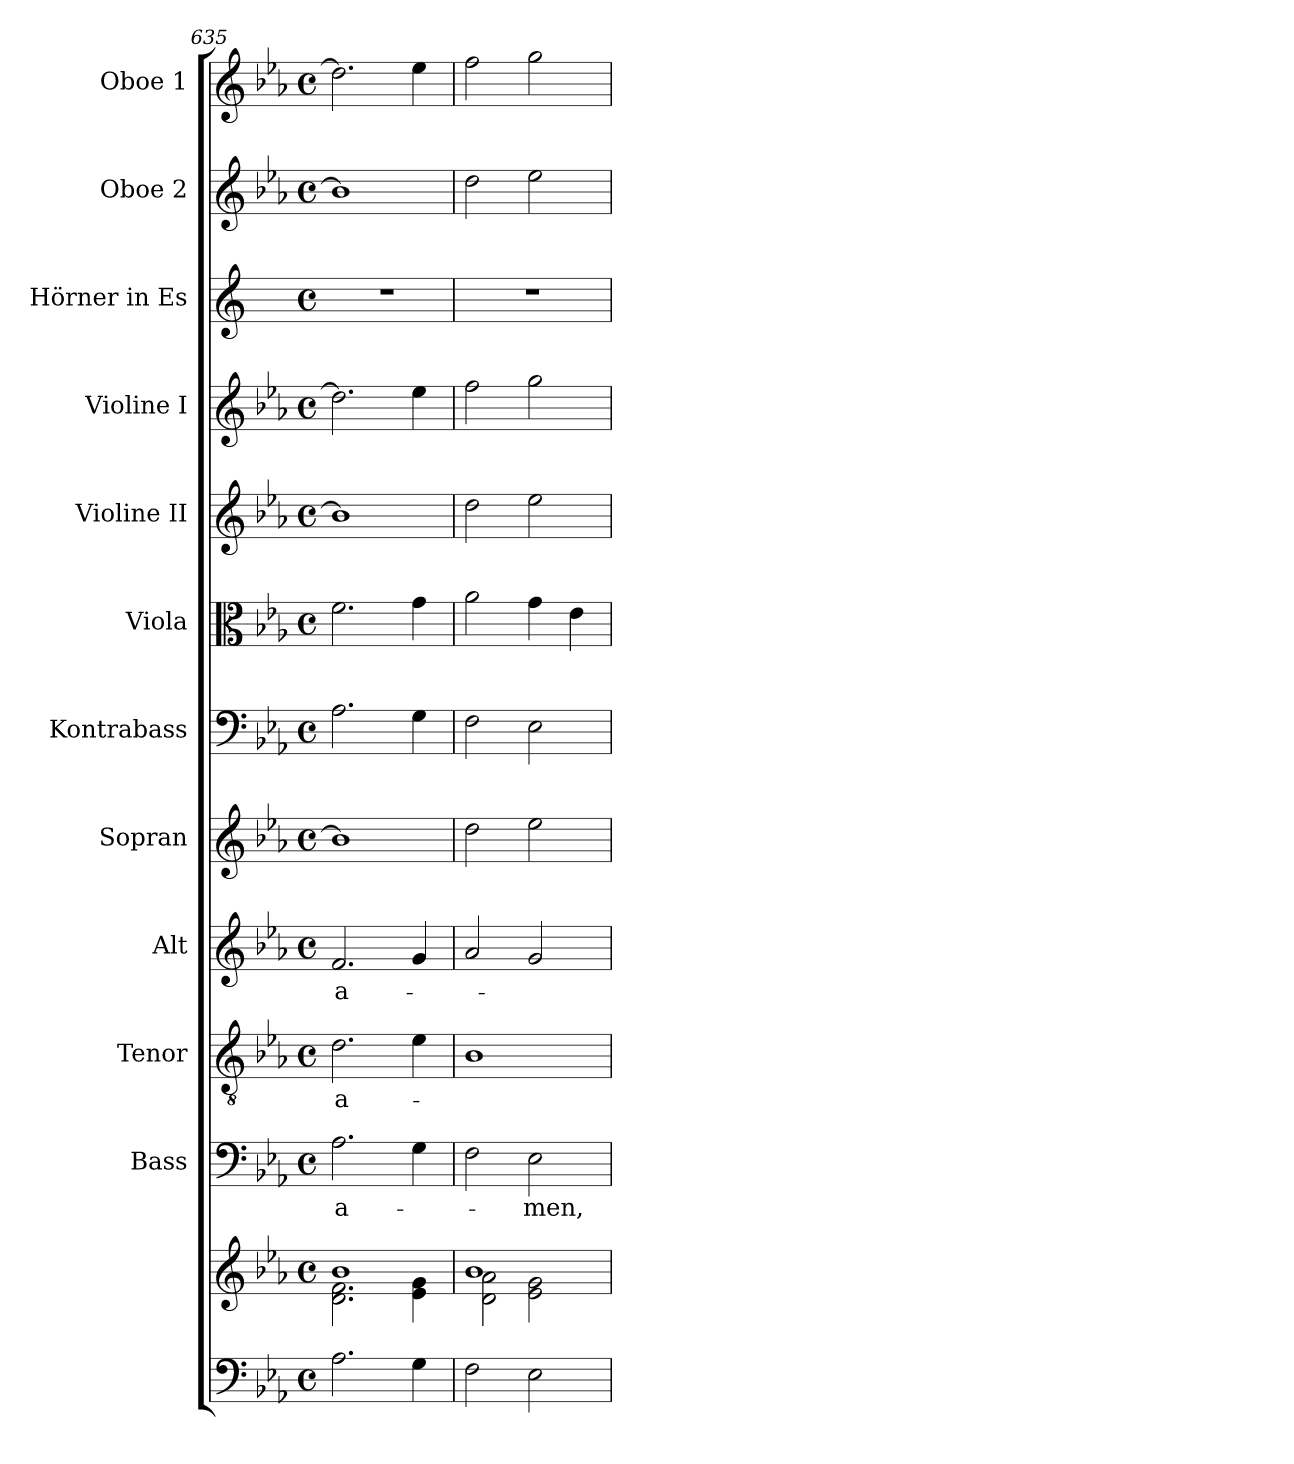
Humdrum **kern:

**kern	**kern	**kern	**text	**kern	**text	**kern	**text	**kern	**kern	**kern	**kern	**kern	**kern	**kern	**kern
*part12	*part12	*part11	*part11	*part10	*part10	*part9	*part9	*part8	*part7	*part6	*part5	*part4	*part3	*part2	*part1
*staff13	*staff12	*staff11	*staff11	*staff10	*staff10	*staff9	*staff9	*staff8	*staff7	*staff6	*staff5	*staff4	*staff3	*staff2	*staff1
*	*	*I"Bass	*	*I"Tenor	*	*I"Alt	*	*I"Sopran	*I"Kontrabass	*I"Viola	*I"Violine II	*I"Violine I	*I"Hörner in Es	*I"Oboe 2	*I"Oboe 1
*	*	*I'B.	*	*I'T.	*	*I'A.	*	*I'S.	*I'Kb.	*I'Vla.	*I'Vl. II	*I'Vl. I	*	*I'Ob. 2	*I'Ob. 1
!!LO:PB:g=z
*clefF4	*clefG2	*clefF4	*	*clefGv2	*	*clefG2	*	*clefG2	*clefF4	*clefC3	*clefG2	*clefG2	*clefG2	*clefG2	*clefG2
*	*	*	*	*	*	*	*	*	*ITrd7c12	*	*	*	*ITrd5c9	*	*
*k[b-e-a-]	*k[b-e-a-]	*k[b-e-a-]	*	*k[b-e-a-]	*	*k[b-e-a-]	*	*k[b-e-a-]	*k[b-e-a-]	*k[b-e-a-]	*k[b-e-a-]	*k[b-e-a-]	*k[b-e-a-]	*k[b-e-a-]	*k[b-e-a-]
*E-:	*E-:	*E-:	*	*E-:	*	*E-:	*	*E-:	*E-:	*E-:	*E-:	*E-:	*E-:	*E-:	*E-:
*M4/4	*M4/4	*M4/4	*	*M4/4	*	*M4/4	*	*M4/4	*M4/4	*M4/4	*M4/4	*M4/4	*M4/4	*M4/4	*M4/4
*met(c)	*met(c)	*met(c)	*	*met(c)	*	*met(c)	*	*met(c)	*met(c)	*met(c)	*met(c)	*met(c)	*met(c)	*met(c)	*met(c)
=635	=635	=635	=635	=635	=635	=635	=635	=635	=635	=635	=635	=635	=635	=635	=635
*	*^	*	*	*	*	*	*	*	*	*	*	*	*	*	*
!	!	!	!	!LO:LY:b	!	!LO:LY:b	!	!LO:LY:b	!	!	!	!	!	!	!	!
2.A-\	1b-	2.d\ 2.f\	2.A-\	a-	2.d\	a-	2.f/	a-	1b-]	2.AA-\	2.f\	1b-]	2.dd\]	1r	1b-]	2.dd\]
4G\	.	4e-\ 4g\	4G\	.	4e-\	.	4g/	.	.	4GG\	4g\	.	4ee-\	.	.	4ee-\
!!LO:PB:g=z
=636	=636	=636	=636	=636	=636	=636	=636	=636	=636	=636	=636	=636	=636	=636	=636	=636
2F\	1b-	2d\ 2a-\	2F\	.	1B-	.	2a-/	.	2dd\	2FF\	2a-\	2dd\	2ff\	1r	2dd\	2ff\
!	!	!	!	!LO:LY:b	!	!	!	!	!	!	!	!	!	!	!	!
2E-\	.	2e-\ 2g\	2E-\	-men,	.	.	2g/	.	2ee-\	2EE-\	4g\	2ee-\	2gg\	.	2ee-\	2gg\
.	.	.	.	.	.	.	.	.	.	.	4e-\	.	.	.	.	.
*	*v	*v	*	*	*	*	*	*	*	*	*	*	*	*	*	*
=	=	=	=	=	=	=	=	=	=	=	=	=	=	=	=
*-	*-	*-	*-	*-	*-	*-	*-	*-	*-	*-	*-	*-	*-	*-	*-
